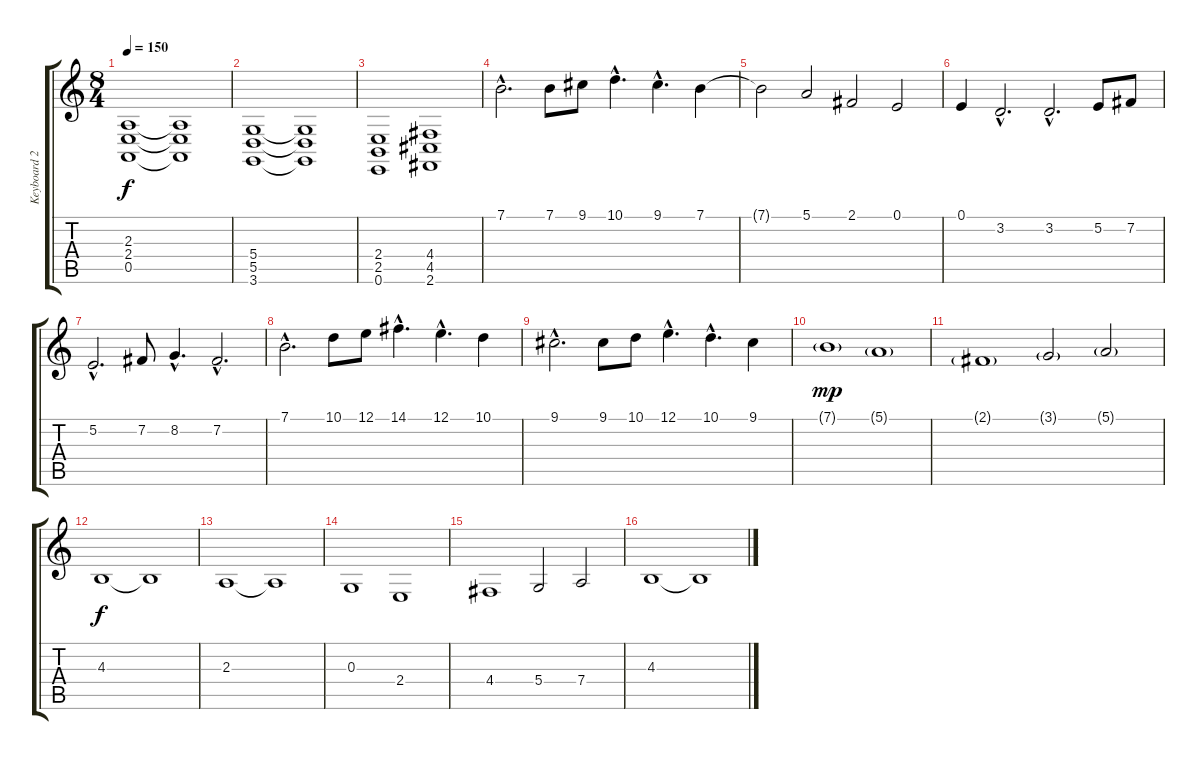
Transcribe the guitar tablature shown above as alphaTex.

\track ("Keyboard 2" "Keyboard 2") {instrument stringensemble1}
\staff {score tabs}
\tuning (E4 B3 G3 D3 A2 E2) {hide}
\ts (8 4)
\tempo 150
\clef g2
\ks c
(2.3 2.4 0.5).1{dy f} (2.3{t} 2.4{t} 0.5{t}).1 |
(5.4 5.5 3.6).1 (5.4{t} 5.5{t} 3.6{t}).1 |
(2.4 2.5 0.6).1 (4.4 4.5 2.6).1 |
7.1{hac}.2{d volume 15} 7.1.8 9.1.8 10.1{hac}.4{d} 9.1{hac}.4{d} 7.1.4 |
7.1{t}.2 5.1.2 2.1.2 0.1.2 |
0.1.4 3.2{hac}.2{d} 3.2{hac}.2{d} 5.2.8 7.2.8 |
5.2{hac}.2{d} 7.2.8 8.2{hac}.4{d} 7.2{hac}.2{d} |
7.1{hac}.2{d volume 16} 10.1.8 12.1.8 14.1{hac}.4{d} 12.1{hac}.4{d} 10.1.4 |
9.1{hac}.2{d} 9.1.8 10.1.8 12.1{hac}.4{d} 10.1{hac}.4{d} 9.1.4 |
7.1{g}.1{dy mp} 5.1{g}.1 |
2.1{g}.1 3.1{g}.2 5.1{g}.2 |
4.3.1{dy f} 4.3{t}.1 |
2.3.1 2.3{t}.1 |
0.3.1 2.4.1 |
4.4.1 5.4.2 7.4.2 |
4.3.1 4.3{t}.1
